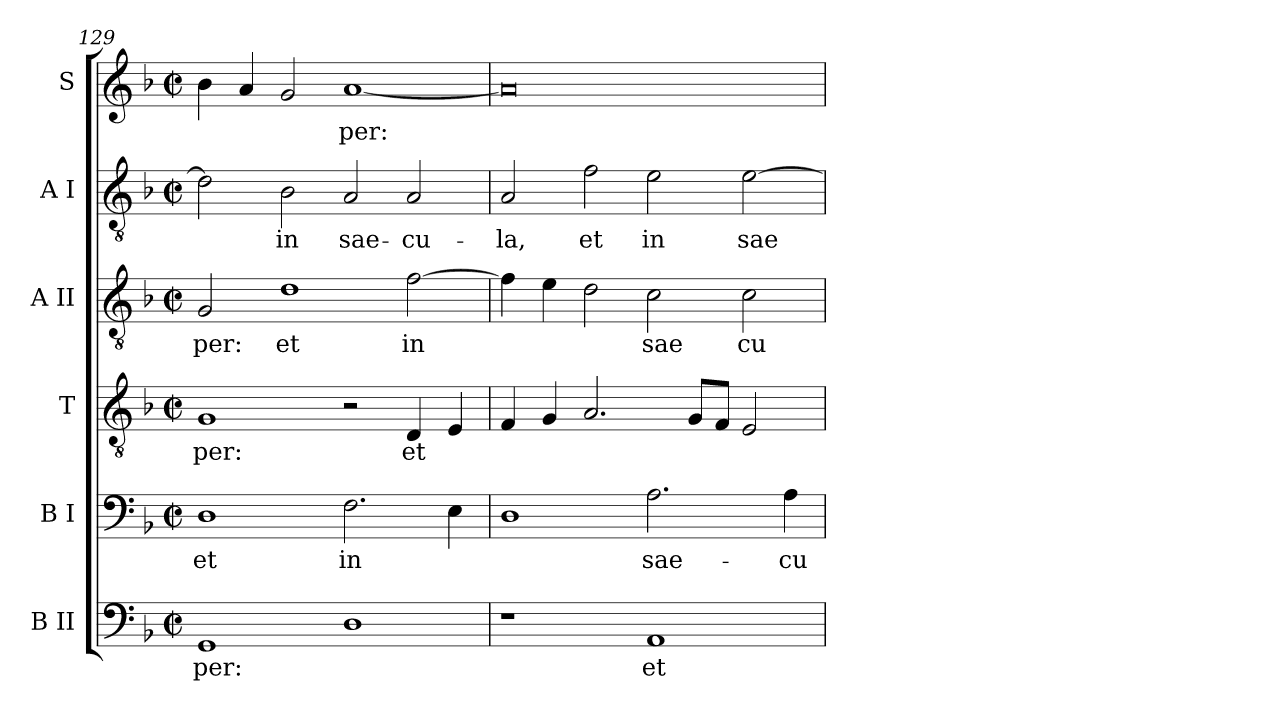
**kern	**text	**kern	**text	**kern	**text	**kern	**text	**kern	**text	**kern	**text
*part6	*part6	*part5	*part5	*part4	*part4	*part3	*part3	*part2	*part2	*part1	*part1
*staff6	*staff6	*staff5	*staff5	*staff4	*staff4	*staff3	*staff3	*staff2	*staff2	*staff1	*staff1
*I"B II	*	*I"B I	*	*I"T	*	*I"A II	*	*I"A I	*	*I"S	*
*I'B II	*	*I'B I	*	*I'T	*	*I'A II	*	*I'A I	*	*I'S	*
*clefF4	*	*clefF4	*	*clefGv2	*	*clefGv2	*	*clefGv2	*	*clefG2	*
*k[b-]	*	*k[b-]	*	*k[b-]	*	*k[b-]	*	*k[b-]	*	*k[b-]	*
*F:	*	*F:	*	*F:	*	*F:	*	*F:	*	*F:	*
*M2/2	*	*M2/2	*	*M2/2	*	*M2/2	*	*M2/2	*	*M2/2	*
*met(c|)	*	*met(c|)	*	*met(c|)	*	*met(c|)	*	*met(c|)	*	*met(c|)	*
=129	=129	=129	=129	=129	=129	=129	=129	=129	=129	=129	=129
!	!LO:LY:b:cj	!	!LO:LY:b:cj	!	!LO:LY:b:cj	!	!LO:LY:b:cj	!	!LO:LY:b:cj	!	!LO:LY:b:cj
1GG	per:	1D	et	1G	per:	2G/	per:	2d\]	.	4b-\	.
!	!	!	!	!	!	!	!	!	!	!	!LO:LY:b:cj
.	.	.	.	.	.	.	.	.	.	4a/	.
!	!	!	!	!	!	!	!LO:LY:b:cj	!	!LO:LY:b:cj	!	!LO:LY:b:cj
.	.	.	.	.	.	1d	et	2B-\	in	2g/	.
!	!LO:LY:b:cj	!	!LO:LY:b:cj	!	!	!	!	!	!LO:LY:b:cj	!	!LO:LY:b:cj
1D	.	2.F\	in	2r	.	.	.	2A/	sae-	[<1a	per:
!	!	!	!	!	!LO:LY:b:cj	!	!LO:LY:b:cj	!	!LO:LY:b:cj	!	!
.	.	.	.	4D/	et	[>2f\	in	2A/	-cu-	.	.
!	!	!	!LO:LY:b:cj	!	!LO:LY:b:cj	!	!	!	!	!	!
.	.	4E\	.	4E/	.	.	.	.	.	.	.
=130	=130	=130	=130	=130	=130	=130	=130	=130	=130	=130	=130
!	!	!	!LO:LY:b:cj	!	!LO:LY:b:cj	!	!LO:LY:b:cj	!	!LO:LY:b:cj	!	!LO:LY:b:cj
1r	.	1D	.	4F/	.	4f\]	.	2A/	-la,	0a]	.
!	!	!	!	!	!LO:LY:b:cj	!	!LO:LY:b:cj	!	!	!	!
.	.	.	.	4G/	.	4e\	.	.	.	.	.
!	!	!	!	!	!LO:LY:b:cj	!	!LO:LY:b:cj	!	!LO:LY:b:cj	!	!
.	.	.	.	2.A/	.	2d\	.	2f\	et	.	.
!	!LO:LY:b:cj	!	!LO:LY:b:cj	!	!	!	!LO:LY:b:cj	!	!LO:LY:b:cj	!	!
1AA	et	2.A\	sae-	.	.	2c\	sae	2e\	in	.	.
!	!	!	!	!	!LO:LY:b:cj	!	!	!	!	!	!
.	.	.	.	8G/L	.	.	.	.	.	.	.
!	!	!	!	!	!LO:LY:b:cj	!	!	!	!	!	!
.	.	.	.	8F/J	.	.	.	.	.	.	.
!	!	!	!	!	!LO:LY:b:cj	!	!LO:LY:b:cj	!	!LO:LY:b:cj	!	!
.	.	.	.	2E/	.	2c\	cu	[>2e\	sae-	.	.
!	!	!	!LO:LY:b:cj	!	!	!	!	!	!	!	!
.	.	4A\	-cu-	.	.	.	.	.	.	.	.
=	=	=	=	=	=	=	=	=	=	=	=
*-	*-	*-	*-	*-	*-	*-	*-	*-	*-	*-	*-
